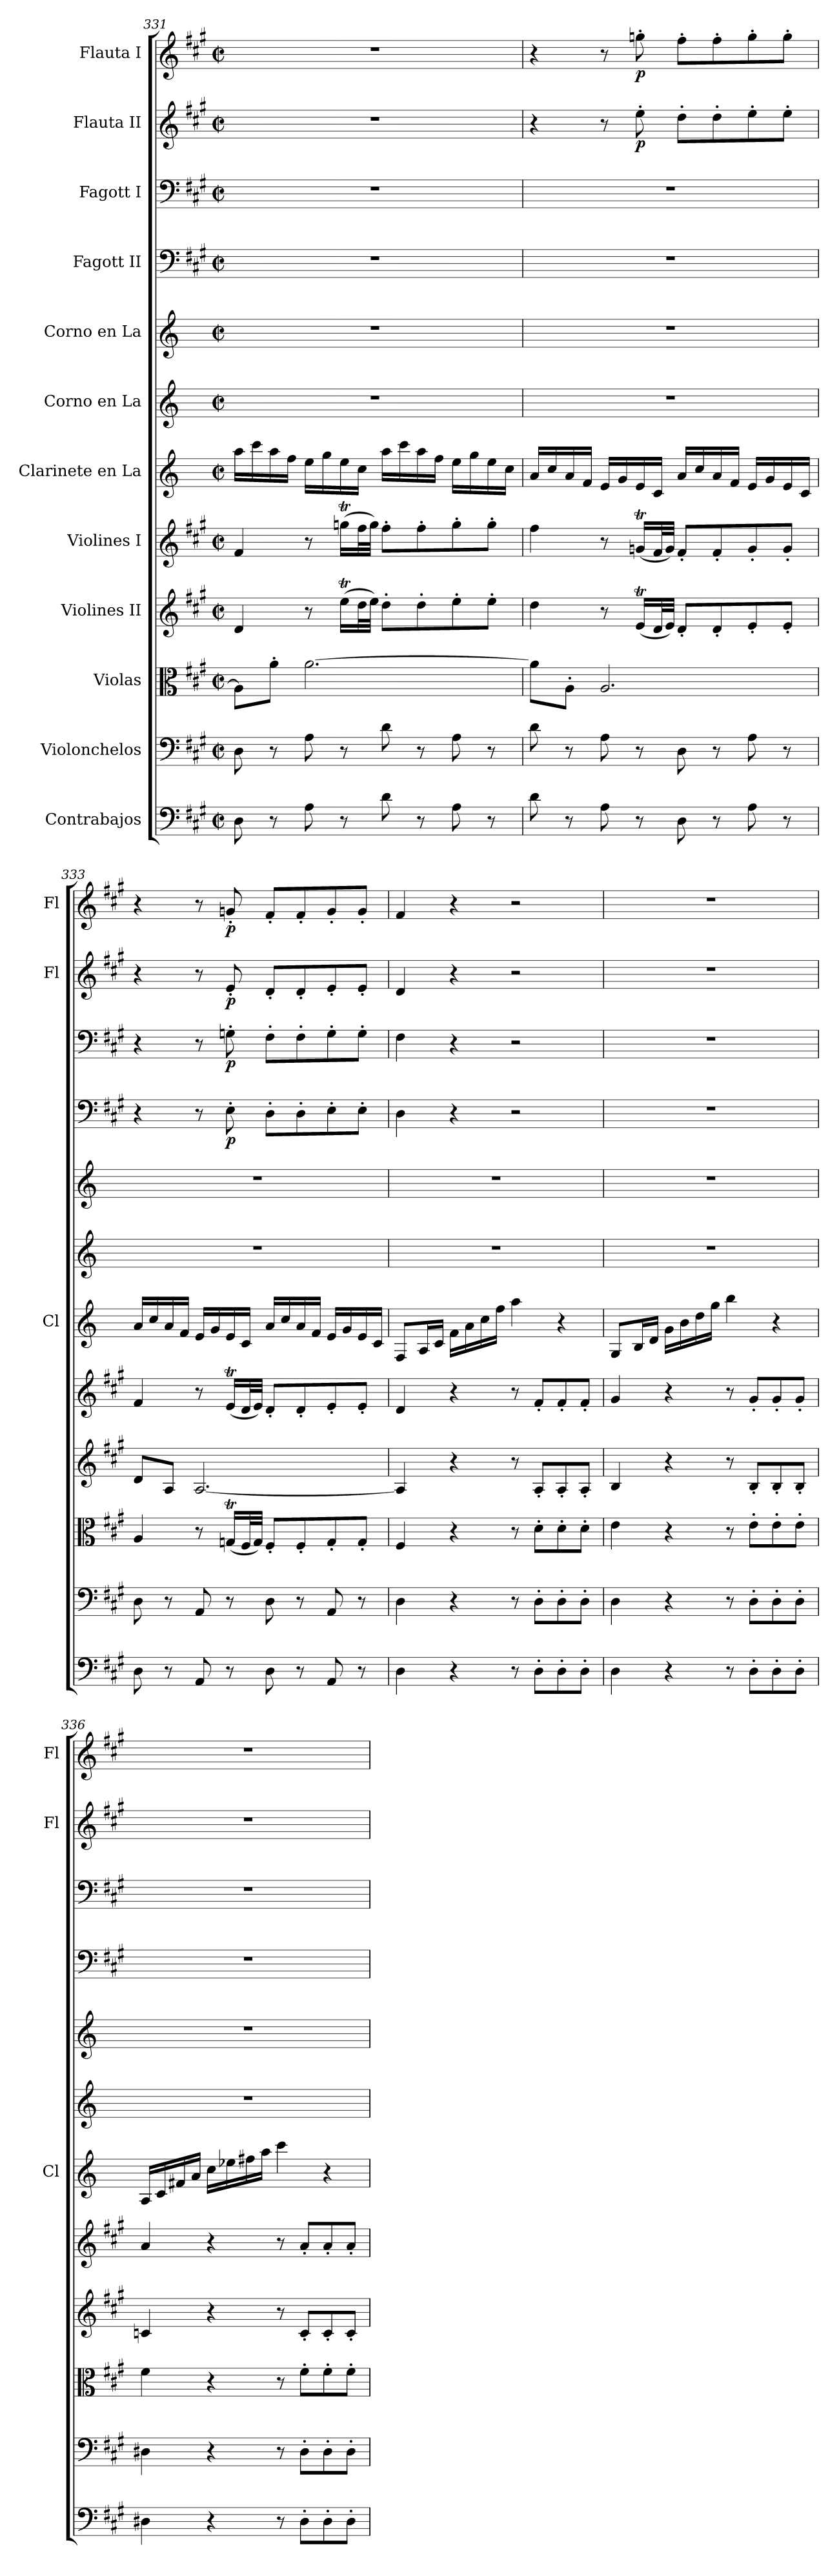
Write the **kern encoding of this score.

**kern	**kern	**kern	**kern	**kern	**kern	**kern	**kern	**kern	**dynam	**kern	**dynam	**kern	**dynam	**kern	**dynam
*part12	*part11	*part10	*part9	*part8	*part7	*part6	*part5	*part4	*part4	*part3	*part3	*part2	*part2	*part1	*part1
*staff12	*staff11	*staff10	*staff9	*staff8	*staff7	*staff6	*staff5	*staff4	*staff4	*staff3	*staff3	*staff2	*staff2	*staff1	*staff1
*I"Contrabajos	*I"Violonchelos	*I"Violas	*I"Violines II	*I"Violines I	*I"Clarinete en La	*I"Corno en La	*I"Corno en La	*I"Fagott II	*	*I"Fagott I	*	*I"Flauta II	*	*I"Flauta I	*
*	*	*	*	*	*I'Cl	*	*	*	*	*	*	*I'Fl	*	*I'Fl	*
*clefF4	*clefF4	*clefC3	*clefG2	*clefG2	*clefG2	*clefG2	*clefG2	*clefF4	*	*clefF4	*	*clefG2	*	*clefG2	*
*ITrd7c12	*	*	*	*	*ITrd2c3	*ITrd2c3	*ITrd2c3	*	*	*	*	*	*	*	*
*k[f#c#g#]	*k[f#c#g#]	*k[f#c#g#]	*k[f#c#g#]	*k[f#c#g#]	*k[f#c#g#]	*k[f#c#g#]	*k[f#c#g#]	*k[f#c#g#]	*	*k[f#c#g#]	*	*k[f#c#g#]	*	*k[f#c#g#]	*
*M2/2	*M2/2	*M2/2	*M2/2	*M2/2	*M2/2	*M2/2	*M2/2	*M2/2	*	*M2/2	*	*M2/2	*	*M2/2	*
*met(c|)	*met(c|)	*met(c|)	*met(c|)	*met(c|)	*met(c|)	*met(c|)	*met(c|)	*met(c|)	*	*met(c|)	*	*met(c|)	*	*met(c|)	*
=331	=331	=331	=331	=331	=331	=331	=331	=331	=331	=331	=331	=331	=331	=331	=331
8DD\	8D\	8A\L]	4d/	4f#/	16ff#\LL	1r	1r	1r	.	1r	.	1r	.	1r	.
.	.	.	.	.	16aa\	.	.	.	.	.	.	.	.	.	.
8r	8r	8a'\J	.	.	16ff#\	.	.	.	.	.	.	.	.	.	.
.	.	.	.	.	16dd\JJ	.	.	.	.	.	.	.	.	.	.
8AA\	8A\	[2.a\	8r	8r	16cc#\LL	.	.	.	.	.	.	.	.	.	.
.	.	.	.	.	16ee\	.	.	.	.	.	.	.	.	.	.
8r	8r	.	(>16eeT\LL	(>16ggnT\LL	16cc#\	.	.	.	.	.	.	.	.	.	.
.	.	.	32dd\L	32ff#\L	16a\JJ	.	.	.	.	.	.	.	.	.	.
.	.	.	32ee\JJJ)	32gg\JJJ)	.	.	.	.	.	.	.	.	.	.	.
8D\	8d\	.	8dd'\L	8ff#'\L	16ff#\LL	.	.	.	.	.	.	.	.	.	.
.	.	.	.	.	16aa\	.	.	.	.	.	.	.	.	.	.
8r	8r	.	8dd'\	8ff#'\	16ff#\	.	.	.	.	.	.	.	.	.	.
.	.	.	.	.	16dd\JJ	.	.	.	.	.	.	.	.	.	.
8AA\	8A\	.	8ee'\	8gg'\	16cc#\LL	.	.	.	.	.	.	.	.	.	.
.	.	.	.	.	16ee\	.	.	.	.	.	.	.	.	.	.
8r	8r	.	8ee'\J	8gg'\J	16cc#\	.	.	.	.	.	.	.	.	.	.
.	.	.	.	.	16a\JJ	.	.	.	.	.	.	.	.	.	.
=332	=332	=332	=332	=332	=332	=332	=332	=332	=332	=332	=332	=332	=332	=332	=332
8D\	8d\	8a\L]	4dd\	4ff#\	16f#/LL	1r	1r	1r	.	1r	.	4r	.	4r	.
.	.	.	.	.	16a/	.	.	.	.	.	.	.	.	.	.
8r	8r	8A'\J	.	.	16f#/	.	.	.	.	.	.	.	.	.	.
.	.	.	.	.	16d/JJ	.	.	.	.	.	.	.	.	.	.
8AA\	8A\	2.A/	8r	8r	16c#/LL	.	.	.	.	.	.	8r	.	8r	.
.	.	.	.	.	16e/	.	.	.	.	.	.	.	.	.	.
!	!	!	!	!	!	!	!	!	!	!	!	!	!LO:DY:b	!	!LO:DY:b
8r	8r	.	(<16eT/LL	(<16gnT/LL	16c#/	.	.	.	.	.	.	8ee'\	p	8ggn'\	p
.	.	.	32d/L	32f#/L	16A/JJ	.	.	.	.	.	.	.	.	.	.
.	.	.	32e/JJJ)	32g/JJJ)	.	.	.	.	.	.	.	.	.	.	.
8DD\	8D\	.	8d'/L	8f#'/L	16f#/LL	.	.	.	.	.	.	8dd'\L	.	8ff#'\L	.
.	.	.	.	.	16a/	.	.	.	.	.	.	.	.	.	.
8r	8r	.	8d'/	8f#'/	16f#/	.	.	.	.	.	.	8dd'\	.	8ff#'\	.
.	.	.	.	.	16d/JJ	.	.	.	.	.	.	.	.	.	.
8AA\	8A\	.	8e'/	8g'/	16c#/LL	.	.	.	.	.	.	8ee'\	.	8gg'\	.
.	.	.	.	.	16e/	.	.	.	.	.	.	.	.	.	.
8r	8r	.	8e'/J	8g'/J	16c#/	.	.	.	.	.	.	8ee'\J	.	8gg'\J	.
.	.	.	.	.	16A/JJ	.	.	.	.	.	.	.	.	.	.
=333	=333	=333	=333	=333	=333	=333	=333	=333	=333	=333	=333	=333	=333	=333	=333
8DD\	8D\	4A/	8d/L	4f#/	16f#/LL	1r	1r	4r	.	4r	.	4r	.	4r	.
.	.	.	.	.	16a/	.	.	.	.	.	.	.	.	.	.
8r	8r	.	8A/J	.	16f#/	.	.	.	.	.	.	.	.	.	.
.	.	.	.	.	16d/JJ	.	.	.	.	.	.	.	.	.	.
8AAA/	8AA/	8r	[2.A/	8r	16c#/LL	.	.	8r	.	8r	.	8r	.	8r	.
.	.	.	.	.	16e/	.	.	.	.	.	.	.	.	.	.
!	!	!	!	!	!	!	!	!	!LO:DY:b	!	!LO:DY:b	!	!LO:DY:b	!	!LO:DY:b
8r	8r	(<16GnT/LL	.	(<16eT/LL	16c#/	.	.	8E'\	p	8Gn'\	p	8e'/	p	8gn'/	p
.	.	32F#/L	.	32d/L	16A/JJ	.	.	.	.	.	.	.	.	.	.
.	.	32G/JJJ)	.	32e/JJJ)	.	.	.	.	.	.	.	.	.	.	.
8DD\	8D\	8F#'/L	.	8d'/L	16f#/LL	.	.	8D'\L	.	8F#'\L	.	8d'/L	.	8f#'/L	.
.	.	.	.	.	16a/	.	.	.	.	.	.	.	.	.	.
8r	8r	8F#'/	.	8d'/	16f#/	.	.	8D'\	.	8F#'\	.	8d'/	.	8f#'/	.
.	.	.	.	.	16d/JJ	.	.	.	.	.	.	.	.	.	.
8AAA/	8AA/	8G'/	.	8e'/	16c#/LL	.	.	8E'\	.	8G'\	.	8e'/	.	8g'/	.
.	.	.	.	.	16e/	.	.	.	.	.	.	.	.	.	.
8r	8r	8G'/J	.	8e'/J	16c#/	.	.	8E'\J	.	8G'\J	.	8e'/J	.	8g'/J	.
.	.	.	.	.	16A/JJ	.	.	.	.	.	.	.	.	.	.
!!LO:PB:g=z
=334	=334	=334	=334	=334	=334	=334	=334	=334	=334	=334	=334	=334	=334	=334	=334
4DD\	4D\	4F#/	4A/]	4d/	8D/L	1r	1r	4D\	.	4F#\	.	4d/	.	4f#/	.
.	.	.	.	.	16F#/L	.	.	.	.	.	.	.	.	.	.
.	.	.	.	.	16A/JJ	.	.	.	.	.	.	.	.	.	.
4r	4r	4r	4r	4r	16d\LL	.	.	4r	.	4r	.	4r	.	4r	.
.	.	.	.	.	16f#\	.	.	.	.	.	.	.	.	.	.
.	.	.	.	.	16a\	.	.	.	.	.	.	.	.	.	.
.	.	.	.	.	16dd\JJ	.	.	.	.	.	.	.	.	.	.
8r	8r	8r	8r	8r	4ff#\	.	.	2r	.	2r	.	2r	.	2r	.
8DD'\L	8D'\L	8d'\L	8A'/L	8f#'/L	.	.	.	.	.	.	.	.	.	.	.
8DD'\	8D'\	8d'\	8A'/	8f#'/	4r	.	.	.	.	.	.	.	.	.	.
8DD'\J	8D'\J	8d'\J	8A'/J	8f#'/J	.	.	.	.	.	.	.	.	.	.	.
=335	=335	=335	=335	=335	=335	=335	=335	=335	=335	=335	=335	=335	=335	=335	=335
4DD\	4D\	4e\	4B/	4g#/	8E/L	1r	1r	1r	.	1r	.	1r	.	1r	.
.	.	.	.	.	16G#/L	.	.	.	.	.	.	.	.	.	.
.	.	.	.	.	16B/JJ	.	.	.	.	.	.	.	.	.	.
4r	4r	4r	4r	4r	16e\LL	.	.	.	.	.	.	.	.	.	.
.	.	.	.	.	16g#\	.	.	.	.	.	.	.	.	.	.
.	.	.	.	.	16b\	.	.	.	.	.	.	.	.	.	.
.	.	.	.	.	16ee\JJ	.	.	.	.	.	.	.	.	.	.
8r	8r	8r	8r	8r	4gg#\	.	.	.	.	.	.	.	.	.	.
8DD'\L	8D'\L	8e'\L	8B'/L	8g#'/L	.	.	.	.	.	.	.	.	.	.	.
8DD'\	8D'\	8e'\	8B'/	8g#'/	4r	.	.	.	.	.	.	.	.	.	.
8DD'\J	8D'\J	8e'\J	8B'/J	8g#'/J	.	.	.	.	.	.	.	.	.	.	.
=336	=336	=336	=336	=336	=336	=336	=336	=336	=336	=336	=336	=336	=336	=336	=336
4DD#X\	4D#X\	4f#\	4cn/	4a/	16F#/LL	1r	1r	1r	.	1r	.	1r	.	1r	.
.	.	.	.	.	16A/	.	.	.	.	.	.	.	.	.	.
.	.	.	.	.	16d#X/	.	.	.	.	.	.	.	.	.	.
.	.	.	.	.	16f#/JJ	.	.	.	.	.	.	.	.	.	.
4r	4r	4r	4r	4r	16a\LL	.	.	.	.	.	.	.	.	.	.
.	.	.	.	.	16ccn\	.	.	.	.	.	.	.	.	.	.
.	.	.	.	.	16dd#X\	.	.	.	.	.	.	.	.	.	.
.	.	.	.	.	16ff#\JJ	.	.	.	.	.	.	.	.	.	.
8r	8r	8r	8r	8r	4aa\	.	.	.	.	.	.	.	.	.	.
8DD#'\L	8D#'\L	8f#'\L	8c'/L	8a'/L	.	.	.	.	.	.	.	.	.	.	.
8DD#'\	8D#'\	8f#'\	8c'/	8a'/	4r	.	.	.	.	.	.	.	.	.	.
8DD#'\J	8D#'\J	8f#'\J	8c'/J	8a'/J	.	.	.	.	.	.	.	.	.	.	.
=	=	=	=	=	=	=	=	=	=	=	=	=	=	=	=
*-	*-	*-	*-	*-	*-	*-	*-	*-	*-	*-	*-	*-	*-	*-	*-
